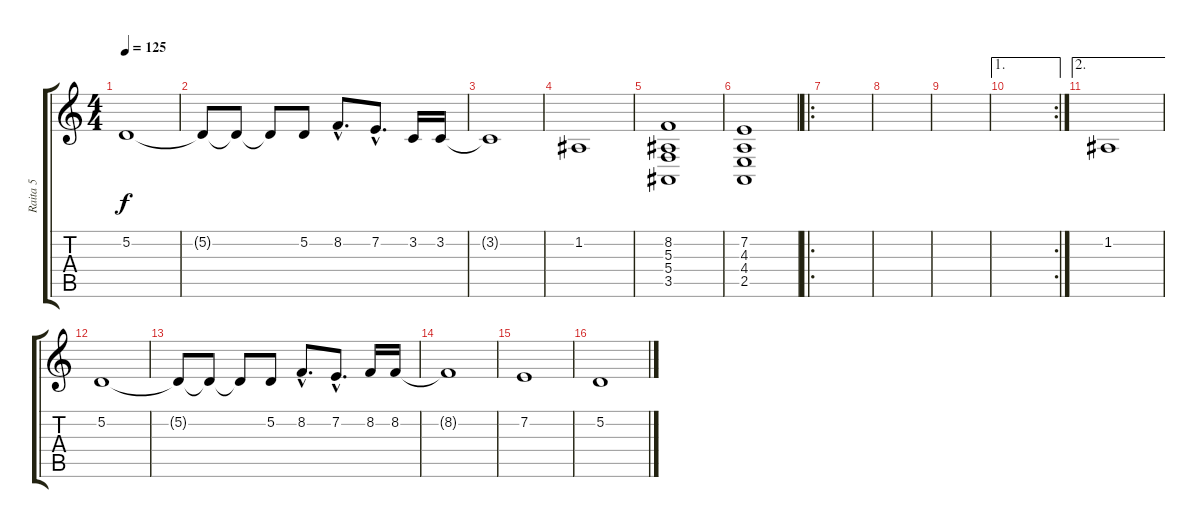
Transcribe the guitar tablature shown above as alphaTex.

\track ("Raita 5" "Raita 5") {instrument stringensemble1}
\staff {score tabs}
\tuning (D4 A3 F3 C3 G2 D2) {hide}
\ts (4 4)
\tempo 125
\clef g2
\ks c
5.2.1{dy f} |
5.2{t}.8 5.2{t}.8 5.2{t}.8 5.2.8 8.2{hac}.8{d} 7.2{hac}.8{d} 3.2.16 3.2.16 |
3.2{t}.1 |
1.2.1 |
(8.2 5.3 5.4 3.5).1 |
(7.2 4.3 4.4 2.5).1 |
\ro
|
|
|
\ae 1
\rc 2
|
\ae 2
1.2.1 |
5.2.1 |
5.2{t}.8 5.2{t}.8 5.2{t}.8 5.2.8 8.2{hac}.8{d} 7.2{hac}.8{d} 8.2.16 8.2.16 |
8.2{t}.1 |
7.2.1 |
5.2.1
